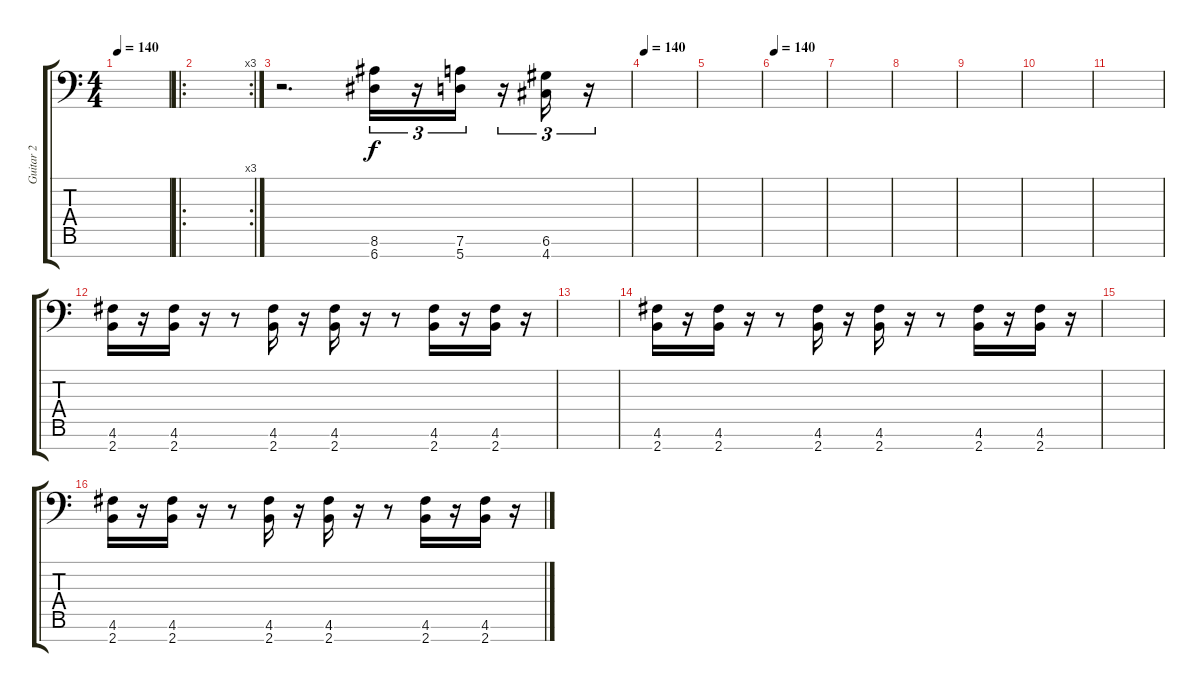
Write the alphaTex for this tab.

\track ("Guitar 2" "Guitar 2") {instrument distortionguitar}
\staff {score tabs}
\tuning (D4 A3 F3 C3 G2 D2 A1) {hide}
\ts (4 4)
\tempo 140
\tempo 70
\tempo 140
\clef f4
\ks c
|
\ro
\rc 3
|
r.2{d} (8.6 6.7).16{tu (3 2)} r.16{tu (3 2)} (7.6 5.7).16{tu (3 2)} r.16{tu (3 2)} (6.6 4.7).16{tu (3 2)} r.16{tu (3 2)} |
\tempo 140
|
|
\tempo 140
|
|
|
|
|
|
(4.6 2.7).16 r.16 (4.6 2.7).16 r.16 r.8 (4.6 2.7).16 r.16 (4.6 2.7).16 r.16 r.8 (4.6 2.7).16 r.16 (4.6 2.7).16 r.16 |
|
(4.6 2.7).16 r.16 (4.6 2.7).16 r.16 r.8 (4.6 2.7).16 r.16 (4.6 2.7).16 r.16 r.8 (4.6 2.7).16 r.16 (4.6 2.7).16 r.16 |
|
(4.6 2.7).16 r.16 (4.6 2.7).16 r.16 r.8 (4.6 2.7).16 r.16 (4.6 2.7).16 r.16 r.8 (4.6 2.7).16 r.16 (4.6 2.7).16 r.16
